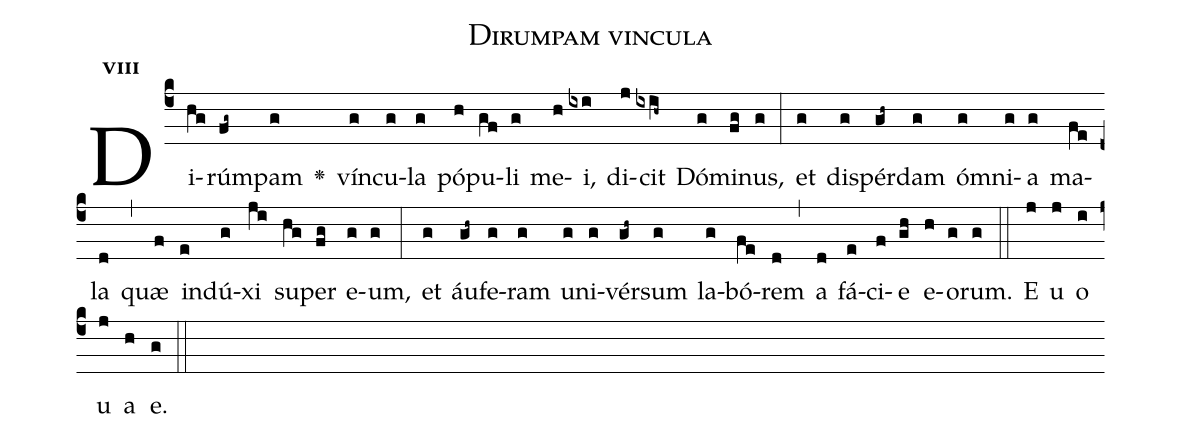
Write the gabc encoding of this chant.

name:Dirumpam vincula;
office-part:Antiphona;
mode:8;
%%
initial-style: 1;
name: Dirumpam vincula;
book: Antiphonae & Responsoria/Tomus IV, p. 14;
occasion: Dominica XIX per Annum;
office-part: 1V Ant M ad lib;
annotation: 8g;
centering-scheme: english;
font: OFLSortsMillGoudy;
height: 11;
width: 4.5;
%%
(c4)Di(hg)rúm(fg~)pam(g) <v>\greheightstar</v>() vín(g)cu(g)la(g) pó(h)pu(gf)li(g) me(h)i,(ixi) di(j)cit(ixih~) Dó(g)mi(fg)nus,(g) (:) et(g) di(g)spér(gh~)dam(g) óm(g)ni(g)a(g) ma(fe)la(d) (,) quæ(f) in(e)dú(g)xi(ji) su(hg)per(fg) e(g)um,(g) (:) et(g) áu(gh~)fe(g)ram(g) u(g)ni(g)vér(gh~)sum(g) la(g)bó(fe)rem(d) (,) a(d) fá(e)ci(f)e(gh) e(h)o(g)rum.(g) (::) E(j) u(j) o(i) u(j) a(h) e.(g) (::)
